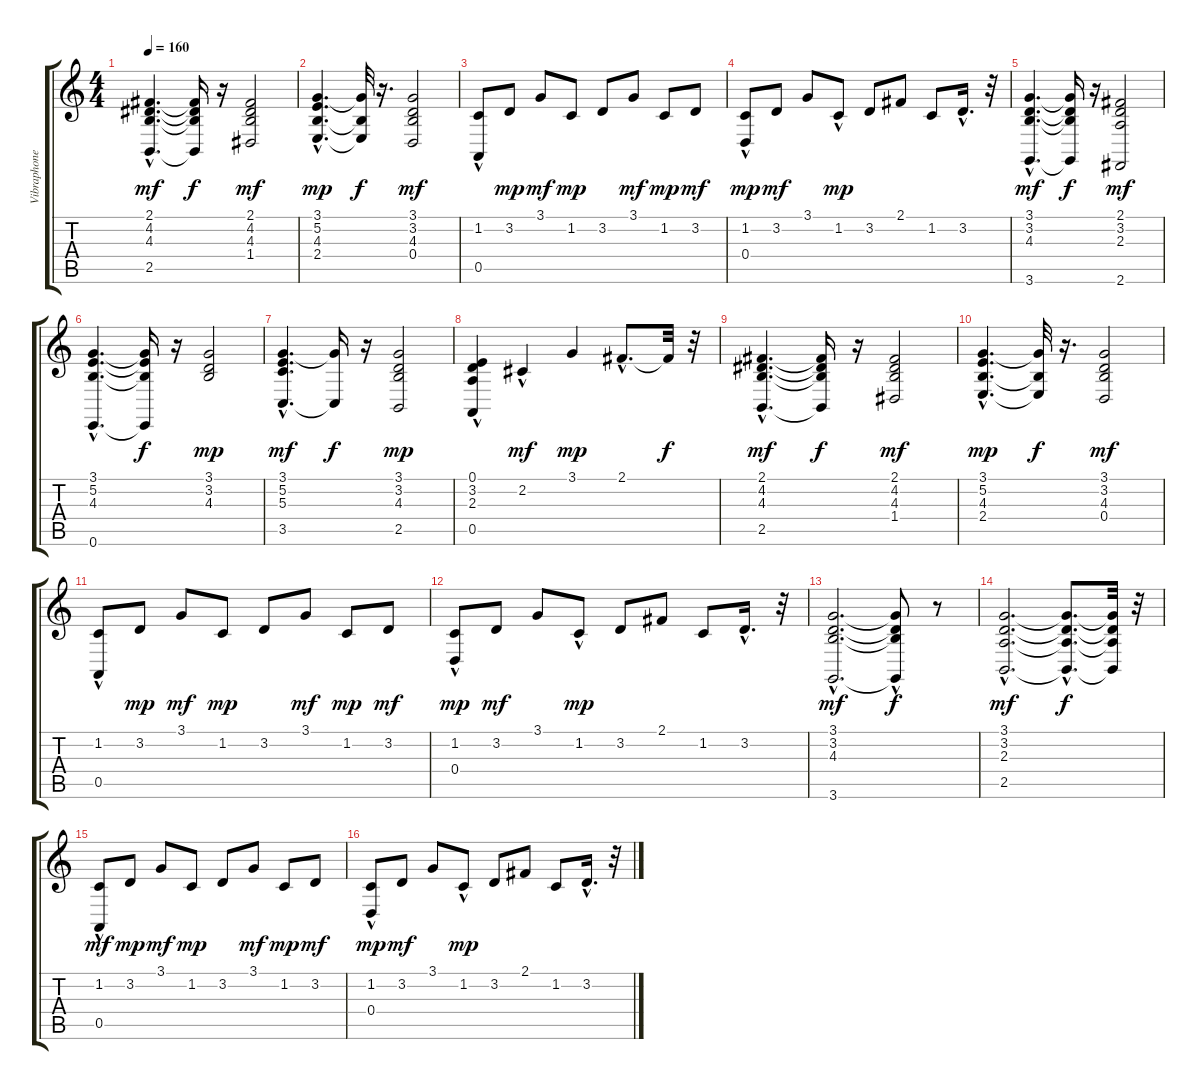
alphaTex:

\track ("Vibraphone" "Vibraphone") {instrument vibraphone}
\staff {score tabs}
\tuning (E4 B3 G3 D3 A2 E2) {hide}
\ts (4 4)
\tempo 160
\clef g2
\ks c
(2.1{hac} 4.2{hac} 4.3{hac} 2.5{hac}).4{d dy mf} (2.1{t} 4.2{t} 4.3{t} 2.5{t}).16{dy f} r.16 (2.1 4.2 4.3 1.4).2{dy mf} |
(3.1{hac} 5.2{hac} 4.3{hac} 2.4{hac}).4{d dy mp} (3.1{t} 4.3{t} 2.4{t}).32{dy f} r.16{d} (3.1 3.2 4.3 0.4).2{dy mf} |
(1.2{hac} 0.5{hac}).8 3.2.8{dy mp} 3.1.8{dy mf} 1.2.8{dy mp} 3.2.8 3.1.8{dy mf} 1.2.8{dy mp} 3.2.8{dy mf} |
(1.2 0.4{hac}).8{dy mp} 3.2.8{dy mf} 3.1.8 1.2{hac}.8{dy mp} 3.2.8 2.1.8 1.2.8 3.2{hac}.16{d} r.32 |
(3.1{hac} 3.2{hac} 4.3{hac} 3.6{hac}).4{d dy mf} (3.1{t} 3.2{t} 4.3{t} 3.6{t}).16{dy f} r.16 (2.1 3.2 2.3 2.6).2{dy mf} |
(3.1{hac} 5.2{hac} 4.3{hac} 0.6{hac}).4{d} (3.1{t} 5.2{t} 4.3{t} 0.6{t}).16{dy f} r.16 (3.1 3.2 4.3).2{dy mp} |
(3.1{hac} 5.2{hac} 5.3{hac} 3.5{hac}).4{d dy mf} (3.1{t} 3.5{t}).16{dy f} r.16 (3.1 3.2 4.3 2.5).2{dy mp} |
(0.1 3.2 2.3 0.5{hac}).4 2.2{hac}.4{dy mf} 3.1.4{dy mp} 2.1{hac}.8{d} 2.1{t}.32{dy f} r.32 |
(2.1{hac} 4.2{hac} 4.3{hac} 2.5{hac}).4{d dy mf} (2.1{t} 4.2{t} 4.3{t} 2.5{t}).16{dy f} r.16 (2.1 4.2 4.3 1.4).2{dy mf} |
(3.1{hac} 5.2{hac} 4.3{hac} 2.4{hac}).4{d dy mp} (3.1{t} 4.3{t} 2.4{t}).32{dy f} r.16{d} (3.1 3.2 4.3 0.4).2{dy mf} |
(1.2{hac} 0.5{hac}).8 3.2.8{dy mp} 3.1.8{dy mf} 1.2.8{dy mp} 3.2.8 3.1.8{dy mf} 1.2.8{dy mp} 3.2.8{dy mf} |
(1.2 0.4{hac}).8{dy mp} 3.2.8{dy mf} 3.1.8 1.2{hac}.8{dy mp} 3.2.8 2.1.8 1.2.8 3.2{hac}.16{d} r.32 |
(3.1{hac} 3.2{hac} 4.3{hac} 3.6{hac}).2{d dy mf} (3.1{hac t} 3.2{hac t} 4.3{hac t} 3.6{t}).8{dy f} r.8 |
(3.1{hac} 3.2{hac} 2.3{hac} 2.5{hac}).2{d dy mf} (3.1{hac t} 3.2{hac t} 2.3{hac t} 2.5{hac t}).8{d dy f} (3.1{t} 3.2{t} 2.3{t} 2.5{t}).32 r.32 |
(1.2{hac} 0.5{hac}).8{dy mf} 3.2.8{dy mp} 3.1.8{dy mf} 1.2.8{dy mp} 3.2.8 3.1.8{dy mf} 1.2.8{dy mp} 3.2.8{dy mf} |
(1.2 0.4{hac}).8{dy mp} 3.2.8{dy mf} 3.1.8 1.2{hac}.8{dy mp} 3.2.8 2.1.8 1.2.8 3.2{hac}.16{d} r.32
